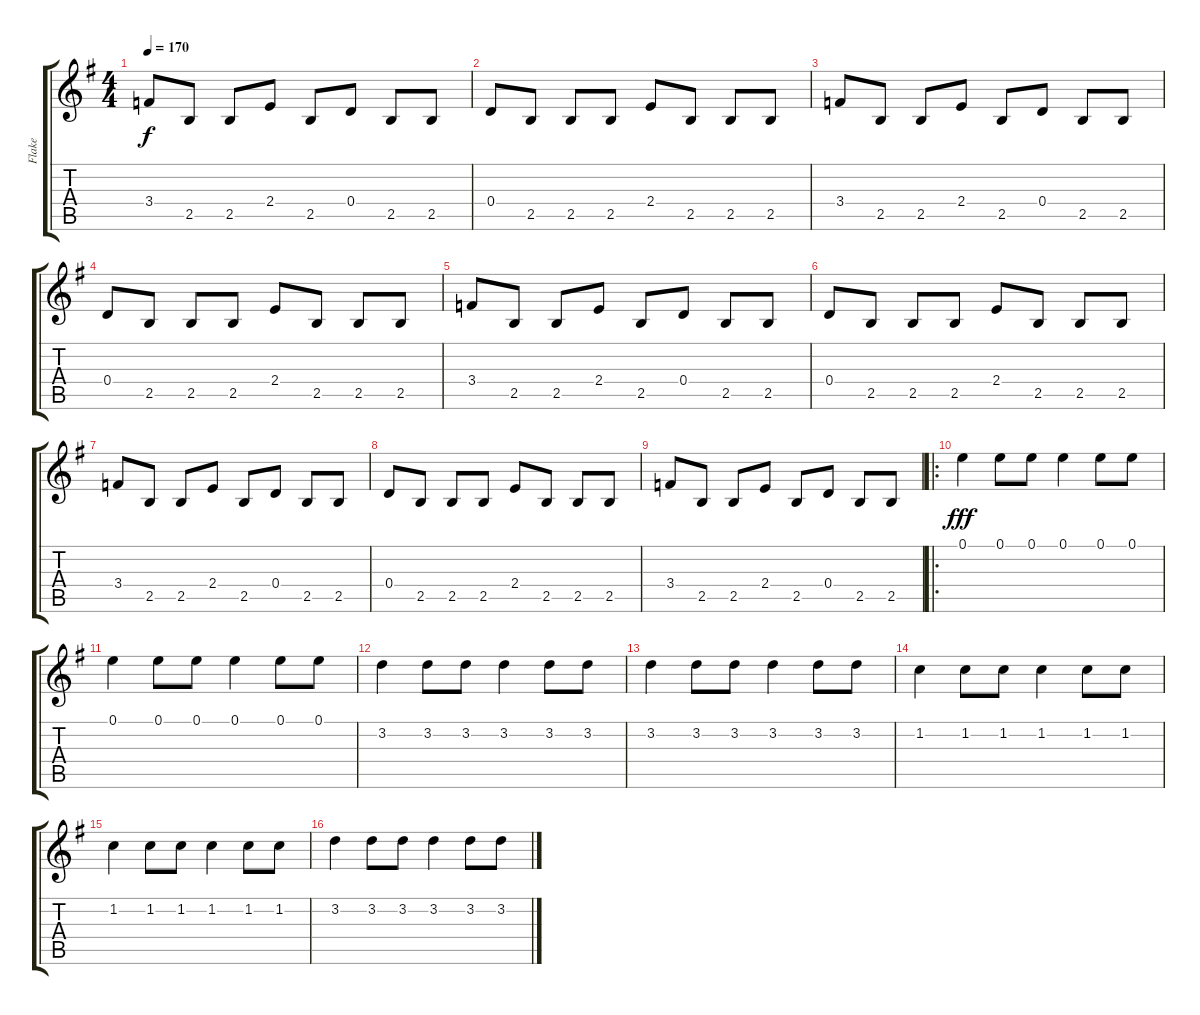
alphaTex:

\track ("Flake" "Flake") {instrument synthbass1}
\staff {score tabs}
\tuning (E4 B3 G3 D3 A2 E2) {hide}
\ts (4 4)
\tempo 170
\clef g2
\ks g
3.4.8{dy f} 2.5.8 2.5.8 2.4.8 2.5.8 0.4.8 2.5.8 2.5.8 |
0.4.8 2.5.8 2.5.8 2.5.8 2.4.8 2.5.8 2.5.8 2.5.8 |
3.4.8 2.5.8 2.5.8 2.4.8 2.5.8 0.4.8 2.5.8 2.5.8 |
0.4.8 2.5.8 2.5.8 2.5.8 2.4.8 2.5.8 2.5.8 2.5.8 |
3.4.8 2.5.8 2.5.8 2.4.8 2.5.8 0.4.8 2.5.8 2.5.8 |
0.4.8 2.5.8 2.5.8 2.5.8 2.4.8 2.5.8 2.5.8 2.5.8 |
3.4.8 2.5.8 2.5.8 2.4.8 2.5.8 0.4.8 2.5.8 2.5.8 |
0.4.8 2.5.8 2.5.8 2.5.8 2.4.8 2.5.8 2.5.8 2.5.8 |
3.4.8 2.5.8 2.5.8 2.4.8 2.5.8 0.4.8 2.5.8 2.5.8 |
\ro
0.1.4{dy fff} 0.1.8 0.1.8 0.1.4 0.1.8 0.1.8 |
0.1.4 0.1.8 0.1.8 0.1.4 0.1.8 0.1.8 |
3.2.4 3.2.8 3.2.8 3.2.4 3.2.8 3.2.8 |
3.2.4 3.2.8 3.2.8 3.2.4 3.2.8 3.2.8 |
1.2.4 1.2.8 1.2.8 1.2.4 1.2.8 1.2.8 |
1.2.4 1.2.8 1.2.8 1.2.4 1.2.8 1.2.8 |
3.2.4 3.2.8 3.2.8 3.2.4 3.2.8 3.2.8
